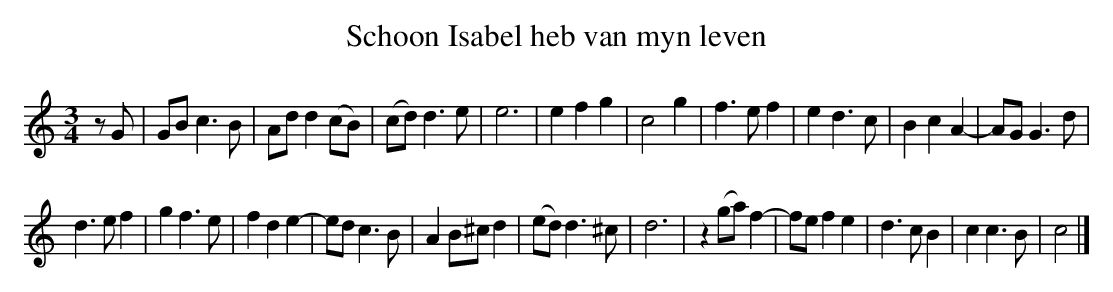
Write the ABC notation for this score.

X:1
T:Schoon Isabel heb van myn leven
M:3/4
K:Cmaj
zG|GBc3B|Add2(cB)|(cd)d3e|e6|e2f2g2|c4g2|f3ef2|e2d3c|B2c2A2-|AGG3d|
d3ef2|g2f3e|f2d2e2-|edc3B|A2B^cd2|(ed)d3^c|d6|z2(ga)f2-|fef2e2|d3cB2|c2c3B|c4|]
